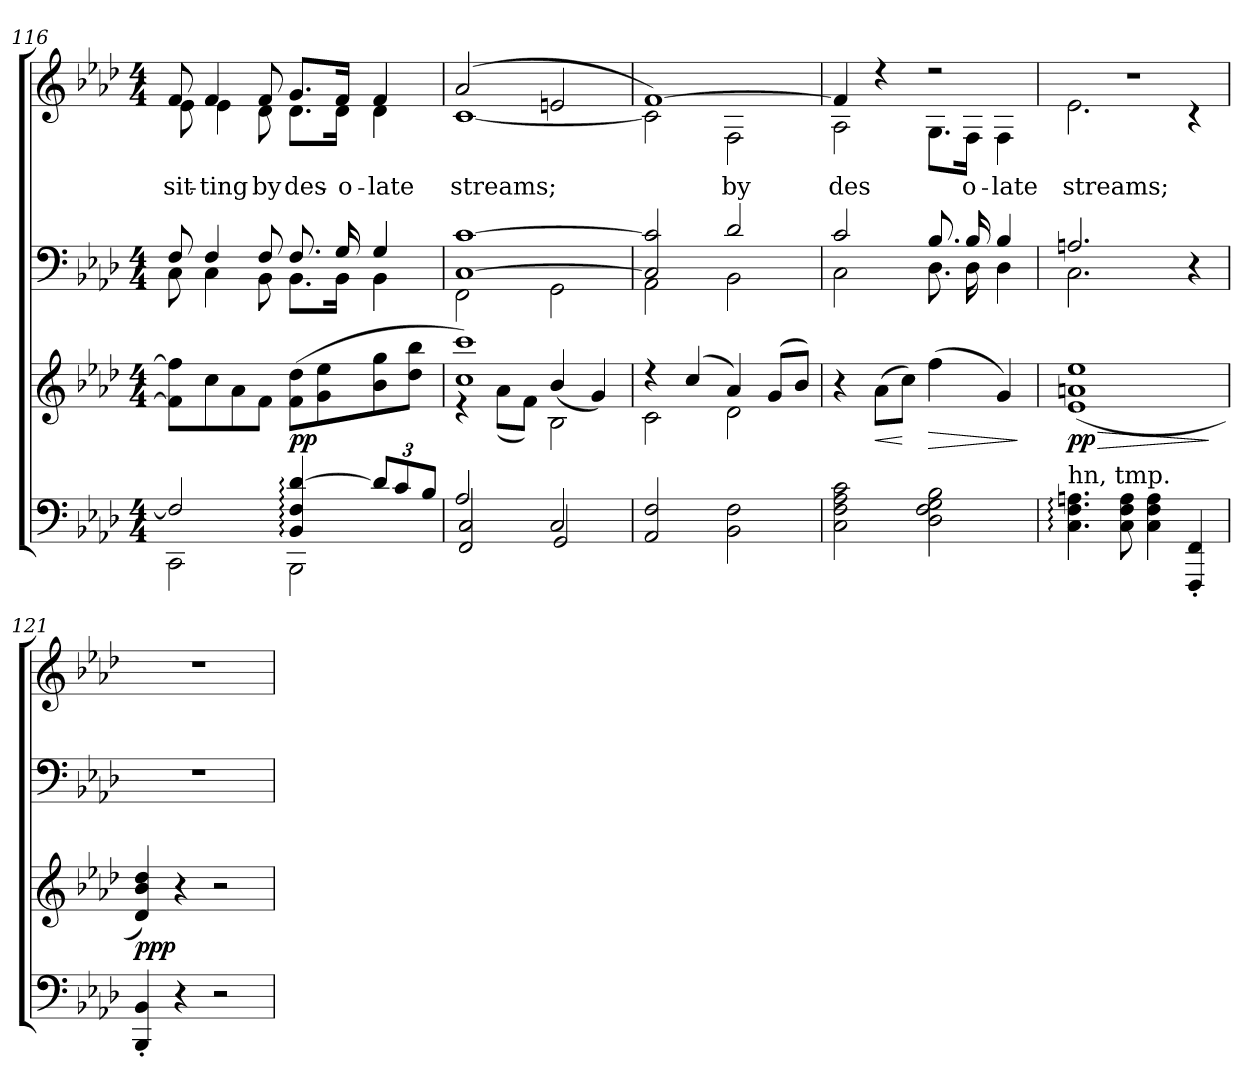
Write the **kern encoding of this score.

**kern	**kern	**dynam	**kern	**kern	**text
*part4	*part3	*part3	*part2	*part1	*part1
*staff4	*staff3	*staff3	*staff2	*staff1	*staff1
*clefF4	*clefG2	*	*clefF4	*clefG2	*
*k[b-e-a-d-]	*k[b-e-a-d-]	*	*k[b-e-a-d-]	*k[b-e-a-d-]	*
*M4/4	*M4/4	*	*M4/4	*M4/4	*
=116	=116	=116	=116	=116	=116
*^	*	*	*^	*^	*
!	!	!	!	!	!	!	!	!LO:LY:b
2F/]	2CC\	8f] 8ff]L	.	8F/	8C\	8f/	8e-\	sit-
!	!	!	!	!	!	!	!	!LO:LY:b
.	.	8cc	.	4F/	4C\	4f/	4e-\	-ting
.	.	8a-	.	.	.	.	.	.
!	!	!	!	!	!	!	!	!LO:LY:b
.	.	8fJ	.	8F/	8BB-\	8f/	8d-\	by
!	!	!	!LO:DY:b	!	!	!	!	!LO:LY:b
4BB-:/ 4F:/ [4d-:/	2BBB-\	(>8f 8dd-L	pp	8.F/	8.BB-L	8.g/L	8.d-\L	des-
.	.	8g 8ee-	.	.	.	.	.	.
!	!	!	!	!	!	!	!	!LO:LY:b
.	.	.	.	16G/	16BB-Jk	16f/Jk	16d-\Jk	-o-
*Xbrackettup	*	*	*	*	*	*	*	*
!	!	!	!	!	!	!	!	!LO:LY:b
12d-L]	.	8b- 8gg	.	4G/	4BB-\	4f/	4d-\	-late
12c	.	.	.	.	.	.	.	.
.	.	8dd- 8bb-J	.	.	.	.	.	.
12B-J	.	.	.	.	.	.	.	.
=117	=117	=117	=117	=117	=117	=117	=117	=117
*	*	*^	*	*	*	*	*	*
*	*	*	*^	*	*	*	*	*	*
!	!	!	!	!	!	!	!	!	!	!LO:LY:b
2A-/	2FF/ 2C/	1cc 1ccc)	4r	2ryy	.	[1C [1c	2FF\	(>2a-/	[1c	streams;
.	.	.	(>8a-L	.	.	.	.	.	.	.
.	.	.	8fJ)	.	.	.	.	.	.	.
2C/	2GG/	.	(<4b-/	2B-\	.	.	2GG\	2en/	.	.
.	.	.	4g/)	.	.	.	.	.	.	.
*v	*v	*	*	*	*	*	*	*	*	*
*	*	*v	*v	*	*	*	*	*	*
=118	=118	=118	=118	=118	=118	=118	=118	=118
2AA-/ 2F/	4r	2c\	.	2C]/ 2c]/	2AA-\	[1f)	2c\]	.
.	(>4cc/	.	.	.	.	.	.	.
!	!	!	!	!	!	!	!	!LO:LY:b
2BB-\ 2F\	4a-/)	2d-\	.	2d-/	2BB-\	.	2F\	by
.	(>8gL	.	.	.	.	.	.	.
.	8b-J)	.	.	.	.	.	.	.
=119	=119	=119	=119	=119	=119	=119	=119	=119
!	!	!	!	!	!	!	!	!LO:LY:b
2C\ 2F\ 2A-\ 2c\	4r	4ryy	.	2c/	2C\	4f/]	2A-\	des-
!	!	!	!LO:HP:b	!	!	!	!	!
.	(>8a-L	2.ryy	<	.	.	4r	.	.
.	8ccJ)	.	[	.	.	.	.	.
!	!	!	!LO:HP:b	!	!	!	!	!
2D-\ 2F\ 2G\ 2B-\	(>4ff\	.	>	8.B-/	8.D-\	2r	8.G\L	.
!	!	!	!	!	!	!	!	!LO:LY:b
.	.	.	.	16B-/	16D-\	.	16F\Jk	-o-
!	!	!	!	!	!	!	!	!LO:LY:b
.	4g/)	.	.	4B-/	4D-\	.	4F\	-late
*	*v	*v	*	*	*	*v	*v	*
*	*	*	*v	*v	*	*
.	.	]	.	.	.
=120	=120	=120	=120	=120	=120
!LO:TX:a:t=hn, tmp.	!	!	!	!	!
!	!	!LO:HP:b	!	!	!LO:LY:b
*	*	*	*^	*^	*
!	!	!LO:DY:n=1:b	!	!	!	!	!
4.C:\ 4.F:\ 4.An:\	(>1e- 1an 1ee-	> pp	2.An/	2.C\	1r	2.e-\	streams;
8C\ 8F\ 8A\	.	.	.	.	.	.	.
4C\ 4F\ 4A\	.	.	.	.	.	.	.
4FFF'/ 4FF'/	.	.	4r	4ryy	.	4r	.
*	*	*	*v	*v	*	*	*
*	*	*	*	*v	*v	*
.	.	]	.	.	.
=121	=121	=121	=121	=121	=121
!	!	!LO:DY:b	!	!	!
4BBB-'/ 4BB-'/	4d-/ 4b-/ 4dd-/)	ppp	1r	1r	.
4r	4r	.	.	.	.
2r	2r	.	.	.	.
=	=	=	=	=	=
*-	*-	*-	*-	*-	*-
